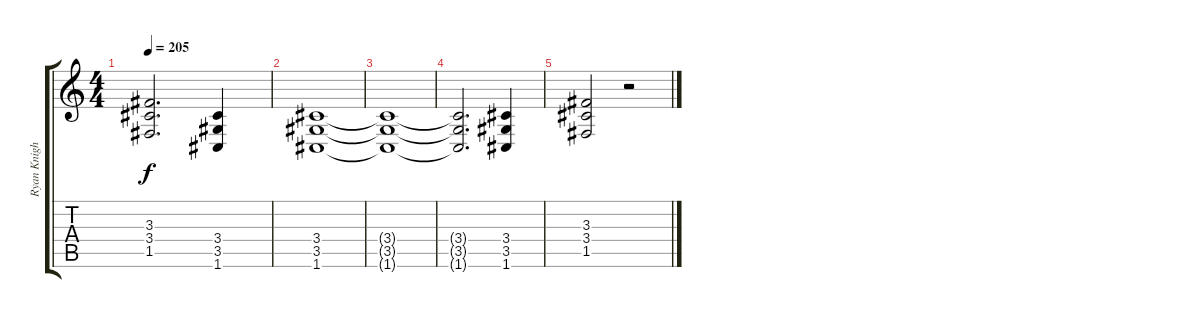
\track ("Ryan Knight" "Ryan Knigh") {instrument distortionguitar}
\staff {score tabs}
\tuning (C4 G3 Eb3 Bb2 F2 C2) {hide}
\ts (4 4)
\tempo 205
\clef g2
\ks c
(3.3 3.4 1.5).2{d dy f} (3.4 3.5 1.6).4 |
(3.4 3.5 1.6).1 |
(3.4{t} 3.5{t} 1.6{t}).1 |
(3.4{t} 3.5{t} 1.6{t}).2{d} (3.4 3.5 1.6).4 |
(3.3 3.4 1.5).2 r.2
